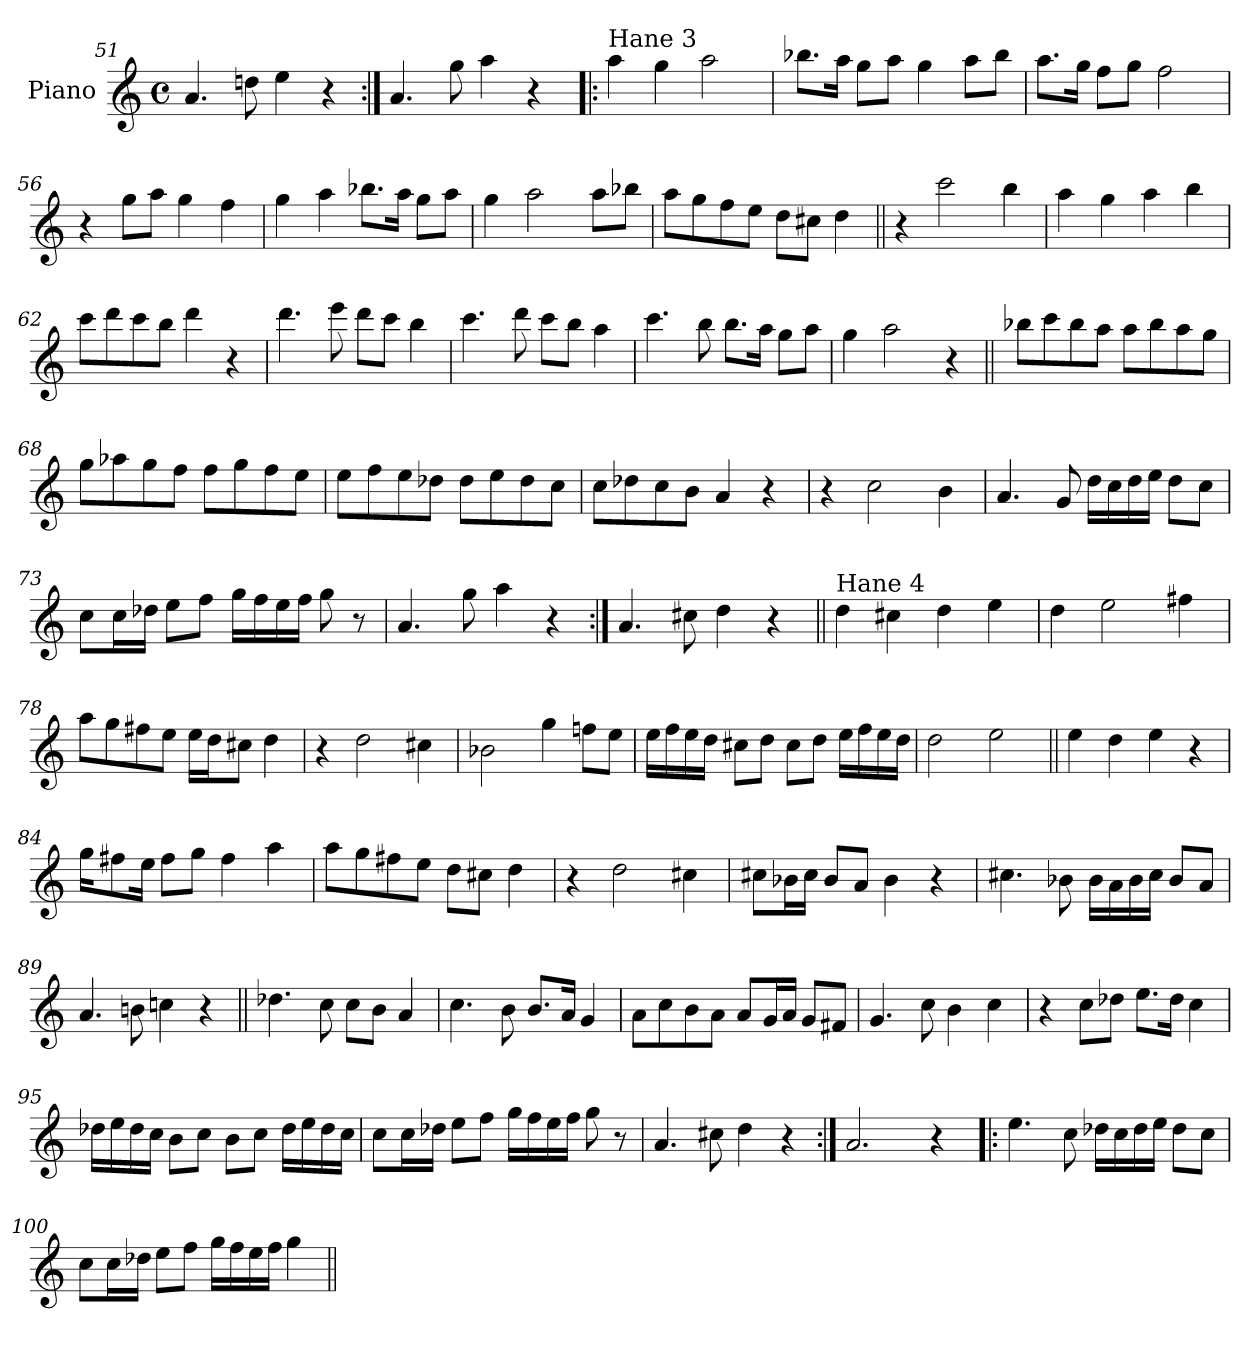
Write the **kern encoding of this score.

**kern
*part1
*staff1
*I"Piano
*I'Pno.
*clefG2
*k[]
*M4/4
*met(c)
=51
4.a/
8ddn\
4ee\
4r
=52:|!
4.a/
8gg\
4aa\
4r
=53!|:
!LO:TX:a:t=Hane 3
4aa\
4gg\
2aa\
!!LO:PB:g=z
=54
8.bb-X\L
16aa\Jk
8gg\L
8aa\J
4gg\
8aa\L
8bb-\J
=55
8.aa\L
16gg\Jk
8ff\L
8gg\J
2ff\
=56
4r
8gg\L
8aa\J
4gg\
4ff\
=57
4gg\
4aa\
8.bb-X\L
16aa\Jk
8gg\L
8aa\J
=58
4gg\
2aa\
8aa\L
8bb-X\J
=59
8aa\L
8gg\
8ff\
8ee\J
8dd\L
8cc#X\J
4dd\
!!LO:LB:g=z
=60||
4r
2ccc\
4bb\
=61
4aa\
4gg\
4aa\
4bb\
=62
8ccc\L
8ddd\
8ccc\
8bb\J
4ddd\
4r
=63
4.ddd\
8eee\
8ddd\L
8ccc\J
4bb\
=64
4.ccc\
8ddd\
8ccc\L
8bb\J
4aa\
=65
4.ccc\
8bb\
8.bb\L
16aa\Jk
8gg\L
8aa\J
!!LO:LB:g=z
=66
4gg\
2aa\
4r
=67||
8bb-X\L
8ccc\
8bb-\
8aa\J
8aa\L
8bb-\
8aa\
8gg\J
=68
8gg\L
8aa-X\
8gg\
8ff\J
8ff\L
8gg\
8ff\
8ee\J
=69
8ee\L
8ff\
8ee\
8dd-X\J
8dd-\L
8ee\
8dd-\
8cc\J
=70
8cc\L
8dd-X\
8cc\
8b\J
4a/
4r
=71
4r
2cc\
4b\
!!LO:LB:g=z
=72
4.a/
8g/
16dd\LL
16cc\
16dd\
16ee\JJ
8dd\L
8cc\J
=73
8cc\L
16cc\L
16dd-X\JJ
8ee\L
8ff\J
16gg\LL
16ff\
16ee\
16ff\JJ
8gg\
8r
=74
4.a/
8gg\
4aa\
4r
=75:|!
4.a/
8cc#X\
4dd\
4r
=76||
!LO:TX:a:t=Hane 4
4dd\
4cc#X\
4dd\
4ee\
=77
4dd\
2ee\
4ff#X\
!!LO:LB:g=z
=78
8aa\L
8gg\
8ff#X\
8ee\J
16ee\LL
16dd\J
8cc#X\J
4dd\
=79
4r
2dd\
4cc#X\
=80
2b-X\
4gg\
8ffn\L
8ee\J
=81
16ee\LL
16ff\
16ee\
16dd\JJ
8cc#X\L
8dd\J
8cc#\L
8dd\J
16ee\LL
16ff\
16ee\
16dd\JJ
=82
2dd\
2ee\
=83||
4ee\
4dd\
4ee\
4r
!!LO:LB:g=z
=84
16gg\KL
8ff#X\
16ee\Jk
8ff#\L
8gg\J
4ff#\
4aa\
=85
8aa\L
8gg\
8ff#X\
8ee\J
8dd\L
8cc#X\J
4dd\
=86
4r
2dd\
4cc#X\
=87
8cc#X\L
16b-X\L
16cc#\JJ
8b-/L
8a/J
4b-\
4r
=88
4.cc#X\
8b-X\
16b-\LL
16a\
16b-\
16cc#\JJ
8b-/L
8a/J
!!LO:LB:g=z
=89
4.a/
8bn\
4ccn\
4r
=90||
4.dd-X\
8cc\
8cc\L
8b\J
4a/
=91
4.cc\
8b\
8.b/L
16a/Jk
4g/
=92
8a\L
8cc\
8b\
8a\J
8a/L
16g/L
16a/JJ
8g/L
8f#X/J
=93
4.g/
8cc\
4b\
4cc\
=94
4r
8cc\L
8dd-X\J
8.ee\L
16dd-\Jk
4cc\
!!LO:LB:g=z
=95
16dd-X\LL
16ee\
16dd-\
16cc\JJ
8b\L
8cc\J
8b\L
8cc\J
16dd-\LL
16ee\
16dd-\
16cc\JJ
=96
8cc\L
16cc\L
16dd-X\JJ
8ee\L
8ff\J
16gg\LL
16ff\
16ee\
16ff\JJ
8gg\
8r
=97
4.a/
8cc#X\
4dd\
4r
=98:|!
2.a/
4r
=99!|:
4.ee\
8cc\
16dd-X\LL
16cc\
16dd-\
16ee\JJ
8dd-\L
8cc\J
!!LO:LB:g=z
=100
8cc\L
16cc\L
16dd-X\JJ
8ee\L
8ff\J
16gg\LL
16ff\
16ee\
16ff\JJ
4gg\
=||
*-
